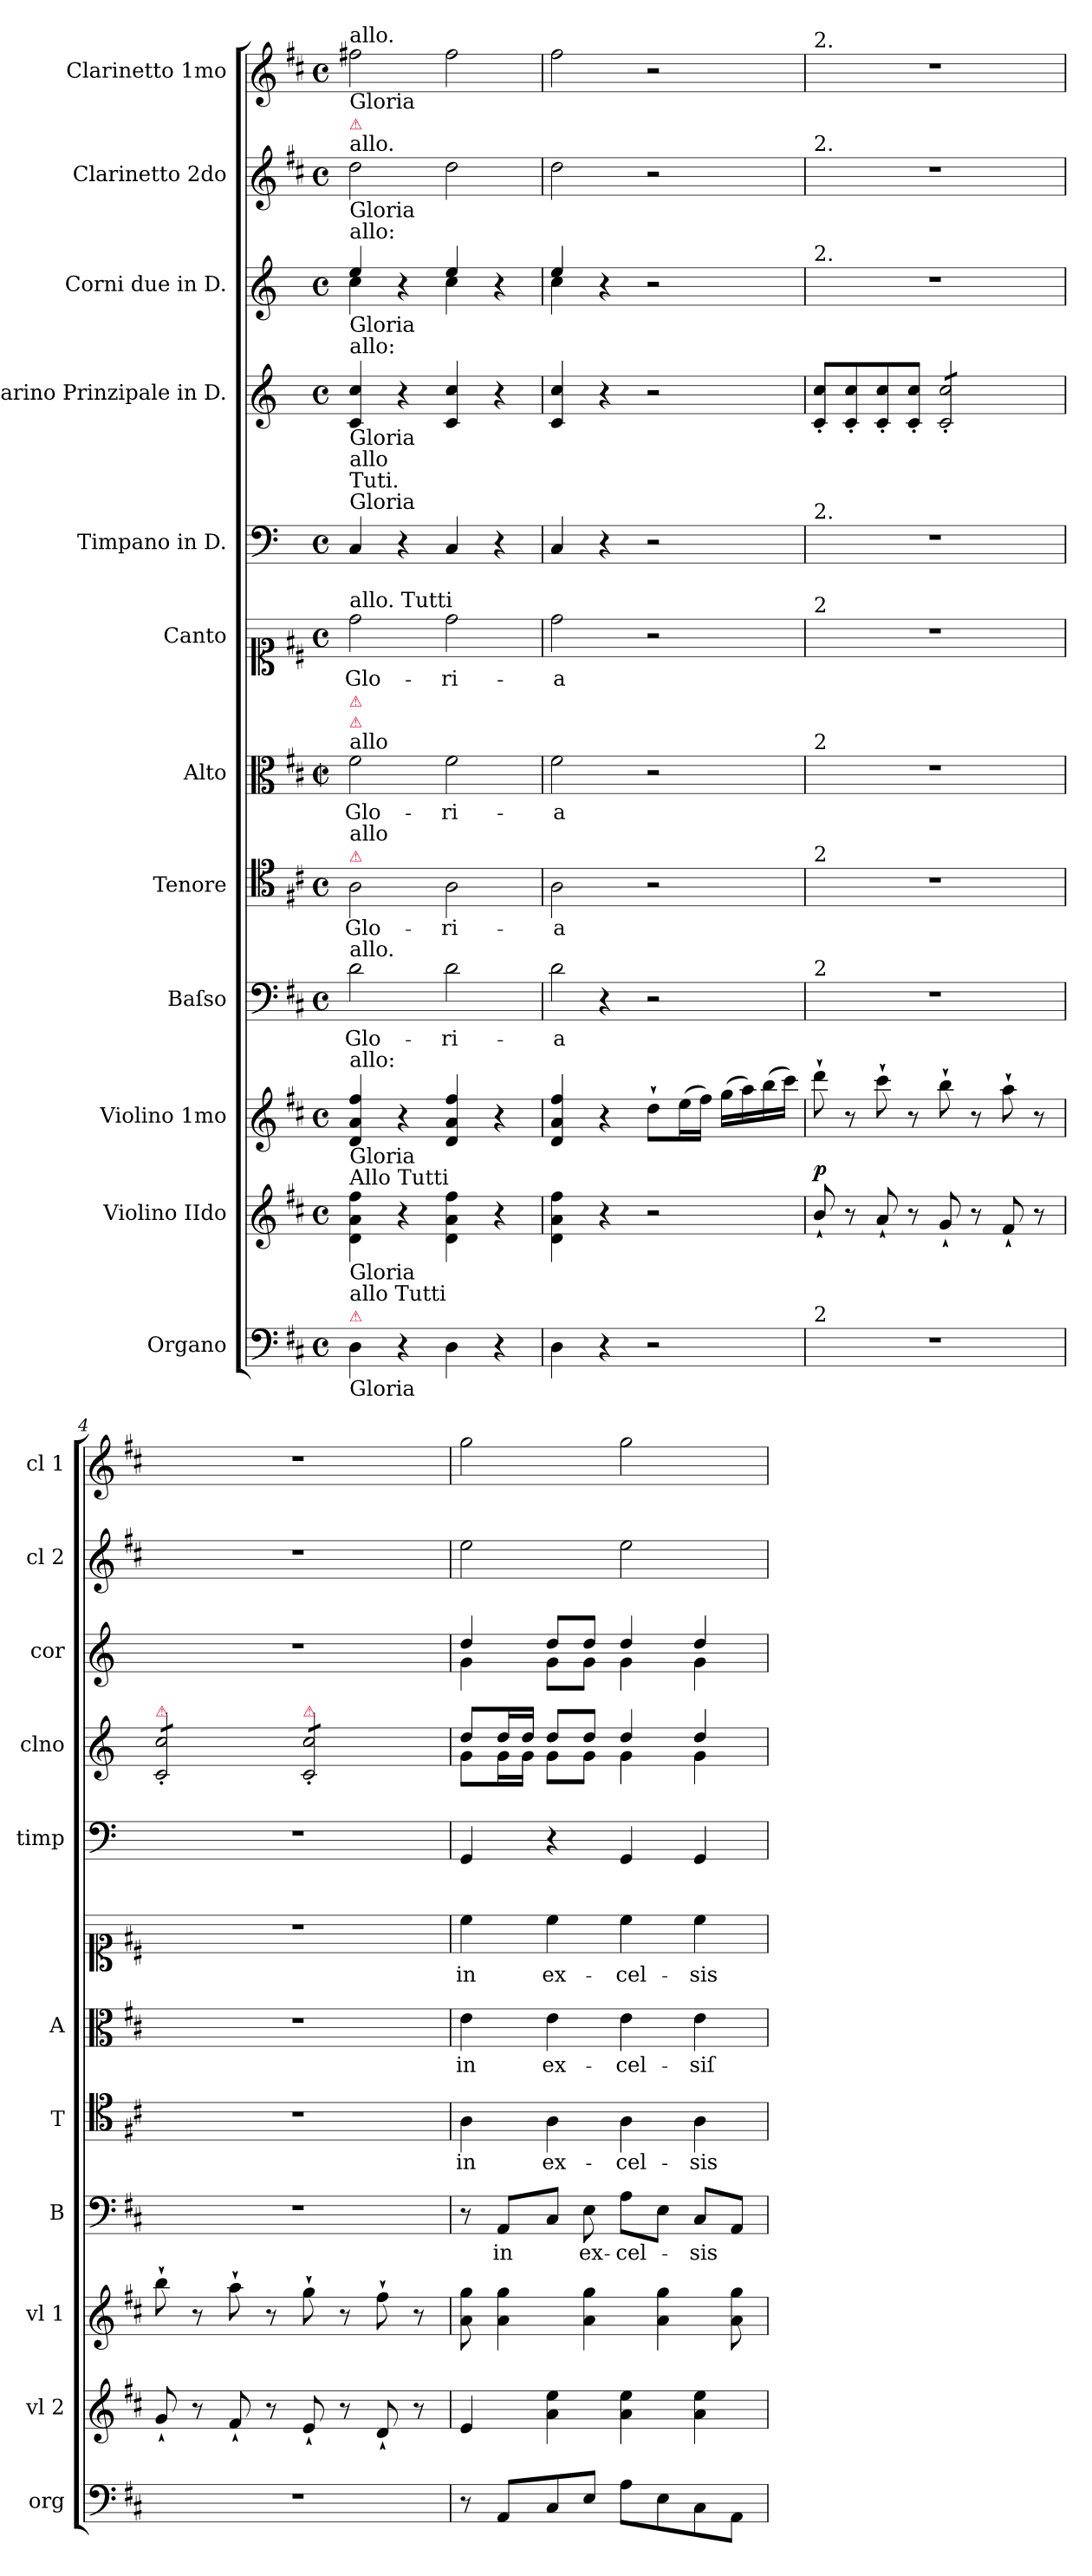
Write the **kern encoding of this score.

**kern	**kern	**dynam	**kern	**kern	**text	**kern	**text	**kern	**text	**kern	**text	**kern	**kern	**kern	**kern	**kern
*part12	*part11	*part11	*part10	*part9	*part9	*part8	*part8	*part7	*part7	*part6	*part6	*part5	*part4	*part3	*part2	*part1
*staff12	*staff11	*staff11	*staff10	*staff9	*staff9	*staff8	*staff8	*staff7	*staff7	*staff6	*staff6	*staff5	*staff4	*staff3	*staff2	*staff1
*I"Organo	*I"Violino IIdo	*	*I"Violino 1mo	*I"Baſso	*	*I"Tenore	*	*I"Alto	*	*I"Canto	*	*I"Timpano in D.	*I"Clarino Prinzipale in D.	*I"Corni due in D.	*I"Clarinetto 2do	*I"Clarinetto 1mo
*I'org	*I'vl 2	*	*I'vl 1	*I'B	*	*I'T	*	*I'A	*	*	*	*I'timp	*I'clno	*I'cor	*I'cl 2	*I'cl 1
*clefF4	*clefG2	*	*clefG2	*clefF4	*	*clefC4	*	*clefC3	*	*clefC1	*	*clefF4	*clefG2	*clefG2	*clefG2	*clefG2
*	*	*	*	*	*	*	*	*	*	*	*	*ITrd-1c-2	*ITrd-1c-2	*ITrd6c10	*	*
*k[f#c#]	*k[f#c#]	*	*k[f#c#]	*k[f#c#]	*	*k[f#c#]	*	*k[f#c#]	*	*k[f#c#]	*	*k[f#c#]	*k[f#c#]	*k[f#c#]	*k[f#c#]	*k[f#c#]
*M4/4	*M4/4	*	*M4/4	*M4/4	*	*M4/4	*	*M4/4	*	*M4/4	*	*M4/4	*M4/4	*M4/4	*M4/4	*M4/4
*met(c)	*met(c)	*	*met(c)	*met(c)	*	*met(c)	*	*met(c|)	*	*met(c)	*	*met(c)	*met(c)	*met(c)	*met(c)	*met(c)
=1	=1	=1	=1	=1	=1	=1	=1	=1	=1	=1	=1	=1	=1	=1	=1	=1
*	*	*	*	*	*	*	*	*	*	*	*	*	*	*^	*	*
!	!	!	!	!	!	!	!	!	!	!	!	!	!	!	!	!	!LO:TX:b:t=Gloria
!	!	!	!	!	!	!	!	!	!	!	!	!	!	!	!	!	!LO:TX:a:t=allo.
!	!	!	!	!	!	!	!	!	!	!	!	!	!	!	!	!LO:TX:b:t=Gloria	!
!	!	!	!	!	!	!	!	!	!	!	!	!	!	!	!	!LO:TX:a:t=allo.	!
!	!	!	!	!	!	!	!	!	!	!	!	!	!	!	!	!LO:TX:a:color=crimson:t=⚠	!
!	!	!	!	!	!	!	!	!	!	!	!	!	!	!LO:TX:b:t=Gloria	!	!	!
!	!	!	!	!	!	!	!	!	!	!	!	!	!	!LO:TX:a:t=allo&colon;	!	!	!
!	!	!	!	!	!	!	!	!	!	!	!	!	!LO:TX:a:t=allo&colon;	!	!	!	!
!	!	!	!	!	!	!	!	!	!	!	!	!	!LO:TX:b:t=Gloria	!	!	!	!
!	!	!	!	!	!	!	!	!	!	!	!	!LO:TX:a:t=Gloria	!	!	!	!	!
!	!	!	!	!	!	!	!	!	!	!	!	!LO:TX:a:t=Tuti.	!	!	!	!	!
!	!	!	!	!	!	!	!	!	!	!	!	!LO:TX:a:t=allo	!	!	!	!	!
!	!	!	!	!	!	!	!	!	!	!LO:TX:a:t=allo. Tutti	!	!	!	!	!	!	!
!	!	!	!	!	!	!	!	!LO:TX:a:t=allo	!	!	!	!	!	!	!	!	!
!	!	!	!	!	!	!	!	!LO:TX:a:color=crimson:t=⚠	!	!	!	!	!	!	!	!	!
!	!	!	!	!	!	!	!	!LO:TX:a:color=crimson:t=⚠	!	!	!	!	!	!	!	!	!
!	!	!	!	!	!	!LO:TX:a:color=crimson:t=⚠	!	!	!	!	!	!	!	!	!	!	!
!	!	!	!	!	!	!LO:TX:a:t=allo	!	!	!	!	!	!	!	!	!	!	!
!	!	!	!	!LO:TX:a:t=allo.	!	!	!	!	!	!	!	!	!	!	!	!	!
!	!	!	!LO:TX:a:t=allo&colon;	!	!	!	!	!	!	!	!	!	!	!	!	!	!
!	!	!	!LO:TX:b:t=Gloria	!	!	!	!	!	!	!	!	!	!	!	!	!	!
!	!LO:TX:b:t=Gloria	!	!	!	!	!	!	!	!	!	!	!	!	!	!	!	!
!	!LO:TX:a:t=Allo Tutti	!	!	!	!	!	!	!	!	!	!	!	!	!	!	!	!
!LO:TX:a:color=crimson:t=⚠	!	!	!	!	!	!	!	!	!	!	!	!	!	!	!	!	!
!LO:TX:b:t=Gloria	!	!	!	!	!	!	!	!	!	!	!	!	!	!	!	!	!
!LO:TX:a:t=allo Tutti	!	!	!	!	!	!	!	!	!	!	!	!	!	!	!	!	!
4D\	4d\ 4a\ 4ff#\	.	4d/ 4a/ 4ff#/	2d\	Glo-	2A\	Glo-	2f#\	Glo-	2dd\	Glo-	4D/	4d/ 4dd/	4f#/	4d\	2dd\	2ff#X\
4r	4r	.	4r	.	.	.	.	.	.	.	.	4r	4r	4r	4ryy	.	.
4D\	4d\ 4a\ 4ff#\	.	4d/ 4a/ 4ff#/	2d\	-ri-	2A\	-ri-	2f#\	-ri-	2dd\	-ri-	4D/	4d/ 4dd/	4f#/	4d\	2dd\	2ff#\
4r	4r	.	4r	.	.	.	.	.	.	.	.	4r	4r	4r	4ryy	.	.
=2	=2	=2	=2	=2	=2	=2	=2	=2	=2	=2	=2	=2	=2	=2	=2	=2	=2
!	!	!	!	!LO:N:vis=2	!	!	!	!	!	!	!	!	!	!	!	!	!
4D\	4d\ 4a\ 4ff#\	.	4d/ 4a/ 4ff#/	4d\	-a	2A\	-a	2f#\	-a	2dd\	-a	4D/	4d/ 4dd/	4f#/	4d\	2dd\	2ff#\
4r	4r	.	4r	4r	.	.	.	.	.	.	.	4r	4r	4r	4ryy	.	.
2r	2r	.	8dd`\L	2r	.	2r	.	2r	.	2r	.	2r	2r	2r	2ryy	2r	2r
.	.	.	(16ee\L	.	.	.	.	.	.	.	.	.	.	.	.	.	.
.	.	.	16ff#\JJ)	.	.	.	.	.	.	.	.	.	.	.	.	.	.
.	.	.	(16gg\LL	.	.	.	.	.	.	.	.	.	.	.	.	.	.
.	.	.	16aa\)	.	.	.	.	.	.	.	.	.	.	.	.	.	.
.	.	.	(16bb\	.	.	.	.	.	.	.	.	.	.	.	.	.	.
.	.	.	16ccc#\JJ)	.	.	.	.	.	.	.	.	.	.	.	.	.	.
*	*	*	*	*	*	*	*	*	*	*	*	*	*	*v	*v	*	*
=3	=3	=3	=3	=3	=3	=3	=3	=3	=3	=3	=3	=3	=3	=3	=3	=3
!	!	!	!	!	!	!	!	!	!	!	!	!	!	!	!	!LO:TX:a:t=2.
!	!	!	!	!	!	!	!	!	!	!	!	!	!	!	!LO:TX:a:t=2.	!
!	!	!	!	!	!	!	!	!	!	!	!	!	!	!LO:TX:a:t=2.	!	!
!	!	!	!	!	!	!	!	!	!	!	!	!LO:TX:a:t=2.	!	!	!	!
!	!	!	!	!	!	!	!	!	!	!LO:TX:a:t=2	!	!	!	!	!	!
!	!	!	!	!	!	!	!	!LO:TX:a:t=2	!	!	!	!	!	!	!	!
!	!	!	!	!	!	!LO:TX:a:t=2	!	!	!	!	!	!	!	!	!	!
!	!	!	!	!LO:TX:a:t=2	!	!	!	!	!	!	!	!	!	!	!	!
!LO:TX:a:t=2	!	!	!	!	!	!	!	!	!	!	!	!	!	!	!	!
!	!	!LO:DY:a	!	!	!	!	!	!	!	!	!	!	!	!	!	!
1r	8b`/	p	8ddd`\	1r	.	1r	.	1r	.	1r	.	1r	8d'/ 8dd'/L	1r	1r	1r
.	8r	.	8r	.	.	.	.	.	.	.	.	.	8d'/ 8dd'/	.	.	.
.	8a`/	.	8ccc#`\	.	.	.	.	.	.	.	.	.	8d'/ 8dd'/	.	.	.
.	8r	.	8r	.	.	.	.	.	.	.	.	.	8d'/ 8dd'/J	.	.	.
!	!	!	!	!	!	!	!	!	!	!	!	!	!LO:TX:a:color=crimson:t=⚠	!	!	!
*	*	*	*	*	*	*	*	*	*	*	*	*	*tremolo	*	*	*
.	8g`/	.	8bb`\	.	.	.	.	.	.	.	.	.	8d'/ 8dd'/L	.	.	.
.	8r	.	8r	.	.	.	.	.	.	.	.	.	8d'/ 8dd'/	.	.	.
.	8f#`/	.	8aa`\	.	.	.	.	.	.	.	.	.	8d'/ 8dd'/	.	.	.
.	8r	.	8r	.	.	.	.	.	.	.	.	.	8d'/ 8dd'/J	.	.	.
=4	=4	=4	=4	=4	=4	=4	=4	=4	=4	=4	=4	=4	=4	=4	=4	=4
!	!	!	!	!	!	!	!	!	!	!	!	!	!LO:TX:a:color=crimson:t=⚠	!	!	!
1r	8g`/	.	8bb`\	1r	.	1r	.	1r	.	1r	.	1r	8d'/ 8dd'/L	1r	1r	1r
.	8r	.	8r	.	.	.	.	.	.	.	.	.	8d'/ 8dd'/	.	.	.
.	8f#`/	.	8aa`\	.	.	.	.	.	.	.	.	.	8d'/ 8dd'/	.	.	.
.	8r	.	8r	.	.	.	.	.	.	.	.	.	8d'/ 8dd'/J	.	.	.
!	!	!	!	!	!	!	!	!	!	!	!	!	!LO:TX:a:color=crimson:t=⚠	!	!	!
.	8e`/	.	8gg`\	.	.	.	.	.	.	.	.	.	8d'/ 8dd'/L	.	.	.
.	8r	.	8r	.	.	.	.	.	.	.	.	.	8d'/ 8dd'/	.	.	.
.	8d`/	.	8ff#`\	.	.	.	.	.	.	.	.	.	8d'/ 8dd'/	.	.	.
.	8r	.	8r	.	.	.	.	.	.	.	.	.	8d'/ 8dd'/J	.	.	.
*	*	*	*	*	*	*	*	*	*	*	*	*	*Xtremolo	*	*	*
=5	=5	=5	=5	=5	=5	=5	=5	=5	=5	=5	=5	=5	=5	=5	=5	=5
*	*	*	*	*	*	*	*	*	*	*	*	*	*^	*^	*	*
8r	4e/	.	8a\ 8gg\	8r	.	4A\	in	4e\	in	4cc#\	in	4AA/	8ee/L	8a\L	4e/	4A\	2ee\	2gg\
8AA/L	.	.	4a\ 4gg\	8AA/L	in	.	.	.	.	.	.	.	16ee/L	16a\L	.	.	.	.
.	.	.	.	.	.	.	.	.	.	.	.	.	16ee/JJ	16a\JJ	.	.	.	.
8C#/	4a\ 4ee\	.	.	8C#/J	.	4A\	ex-	4e\	ex-	4cc#\	ex-	4r	8ee/L	8a\L	8e/L	8A\L	.	.
8E/J	.	.	4a\ 4gg\	8E\	ex-	.	.	.	.	.	.	.	8ee/J	8a\J	8e/J	8A\J	.	.
8A\L	4a\ 4ee\	.	.	8A\L	-cel-	4A\	-cel-	4e\	-cel-	4cc#\	-cel-	4AA/	4ee/	4a\	4e/	4A\	2ee\	2gg\
8E\	.	.	4a\ 4gg\	8E\J	.	.	.	.	.	.	.	.	.	.	.	.	.	.
8C#\	4a\ 4ee\	.	.	8C#/L	-sis	4A\	-sis	4e\	-siſ	4cc#\	-sis	4AA/	4ee/	4a\	4e/	4A\	.	.
8AA\J	.	.	8a\ 8gg\	8AA/J	.	.	.	.	.	.	.	.	.	.	.	.	.	.
*	*	*	*	*	*	*	*	*	*	*	*	*	*v	*v	*	*	*	*
*	*	*	*	*	*	*	*	*	*	*	*	*	*	*v	*v	*	*
=	=	=	=	=	=	=	=	=	=	=	=	=	=	=	=	=
*-	*-	*-	*-	*-	*-	*-	*-	*-	*-	*-	*-	*-	*-	*-	*-	*-
